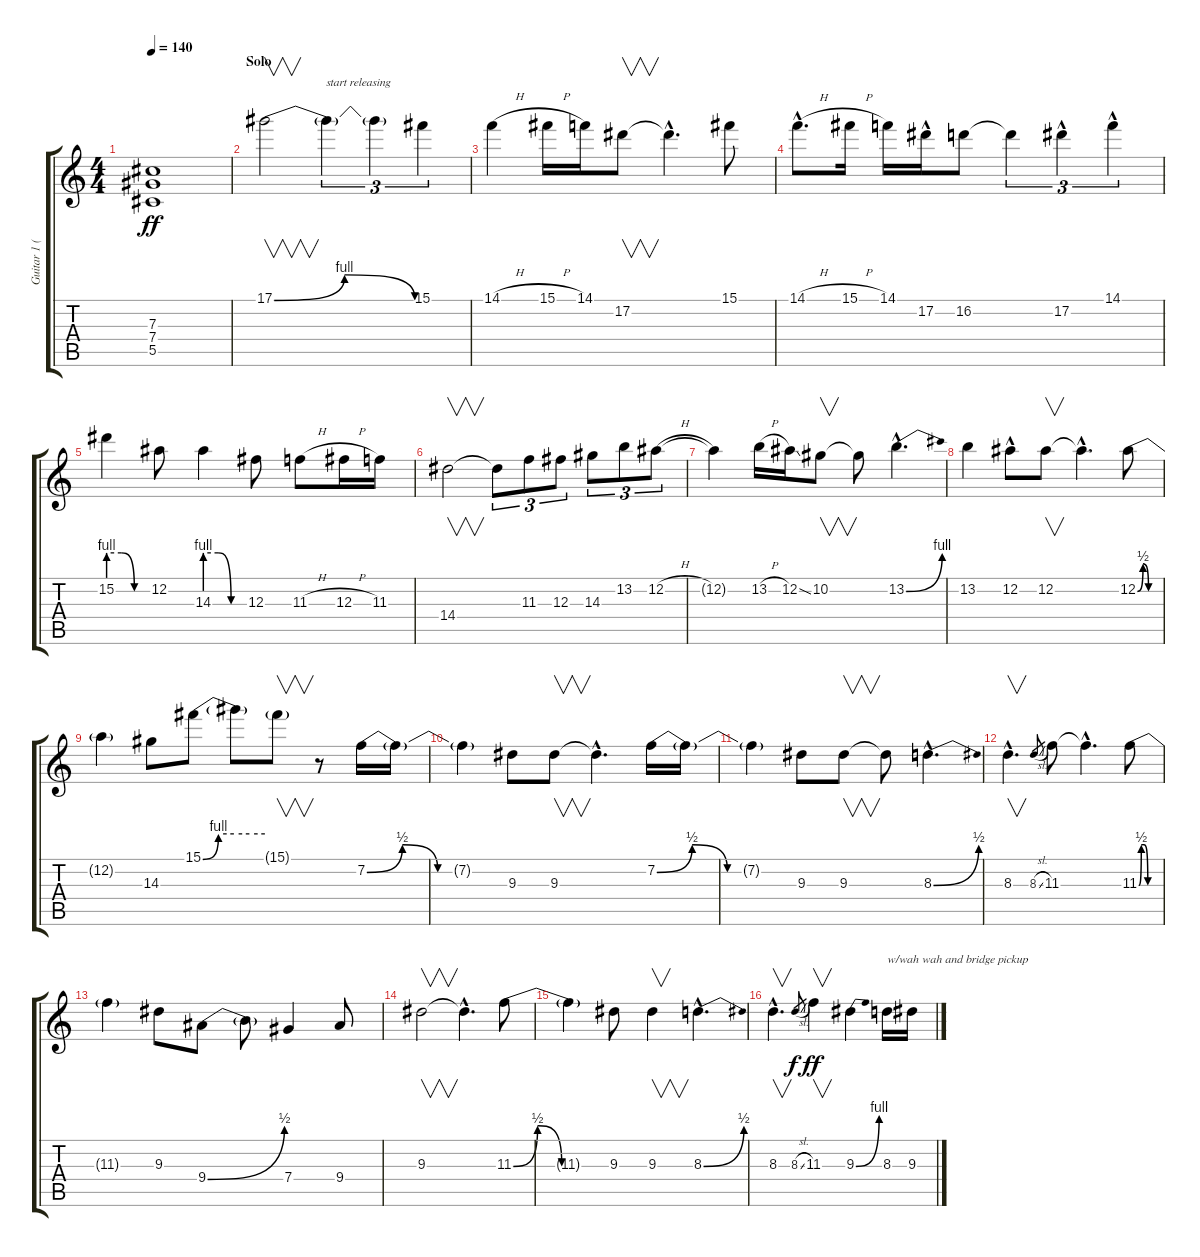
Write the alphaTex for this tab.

\track ("Guitar 1 (Slash)" "Guitar 1 (") {instrument overdrivenguitar}
\staff {score tabs}
\tuning (Eb4 Bb3 Gb3 Db3 Ab2 Eb2) {hide}
\ts (4 4)
\tempo 140
\clef g2
\ks c
(7.3{t} 7.4{t} 5.5{t}).1{dy ff} |
\section ("" "Solo")
17.1{be (bendrelease 0 0 7 4 45 4 60 0)}.2{v volume 15} 17.1{t}.4{tu (3 2) txt "start releasing"} 17.1{t}.4{tu (3 2)} 15.1.4{tu (3 2)} |
14.1{h}.4 15.1{h}.16 14.1.16 17.2.8{v} 17.2{hac t}.4{d} 15.1.8 |
14.1{h hac}.8{d} 15.1{h}.16 14.1.16 17.2{hac}.16 16.2.8 16.2{t}.4{tu (3 2)} 17.2{hac}.4{tu (3 2)} 14.1{hac}.4{tu (3 2)} |
15.2{be (custom 0 4 20 4 40 0 60 0)}.4 12.2.8 14.3{be (custom 0 4 20 4 40 0 60 0)}.4 12.3.8 11.3{h}.8 12.3{h}.16 11.3.16 |
14.4.2{v} 14.4{t}.8{tu (3 2)} 11.3.8{tu (3 2)} 12.3.8{tu (3 2)} 14.3.8{tu (3 2)} 13.2.8{tu (3 2)} 12.2{h}.8{tu (3 2)} |
12.2{t}.4 13.2{h}.16 12.2{ss}.16 10.2.8{v} 10.2{t}.8 13.2{be (bend 0 0 60 4) hac}.4{d} |
13.2.4 12.2{hac}.8 12.2.8{v} 12.2{hac t}.4{d} 12.2{be (custom 0 0 15 2 30 0 45 0 60 0)}.8 |
12.2{t}.4 14.3.8 15.1{be (custom 0 0 15 4 30 4 45 4 60 4)}.8 15.1{t}.8 15.1{g}.8{v} r.8 7.2{be (custom 0 0 15 2 30 0 45 0 60 0)}.16 7.2{t}.16 |
7.2{t}.4 9.3.8 9.3.8{v} 9.3{hac t}.4{d} 7.2{be (custom 0 0 15 2 30 0 45 0 60 0)}.16 7.2{t}.16 |
7.2{t}.4 9.3.8 9.3.8{v} 9.3{t}.8 8.3{be (bend 0 0 60 2) hac}.4{d} |
8.3{hac}.4{v d} 8.3{sl}.8{gr} 11.3.8 11.3{hac t}.4{d} 11.3{be (custom 0 0 7 2 15 2 26 0 45 0 60 0)}.8 |
11.3{t}.4 9.3.8 9.4{be (bend 0 0 60 2)}.8 9.4{t}.8 7.4.4 9.4.8 |
9.3.2{v} 9.3{hac t}.4{d} 11.3{be (custom 0 0 15 2 30 0 60 0)}.8 |
11.3{t}.4 9.3.8 9.3.4{v} 8.3{be (bend 0 0 60 2) hac}.4{d} |
8.3{hac}.4{v d} 8.3{sl}.8{gr dy f} 11.3.4{v dy ff} 9.3{be (bend 0 0 60 4)}.4 8.3.16{txt "w/wah wah and bridge pickup"} 9.3.16
